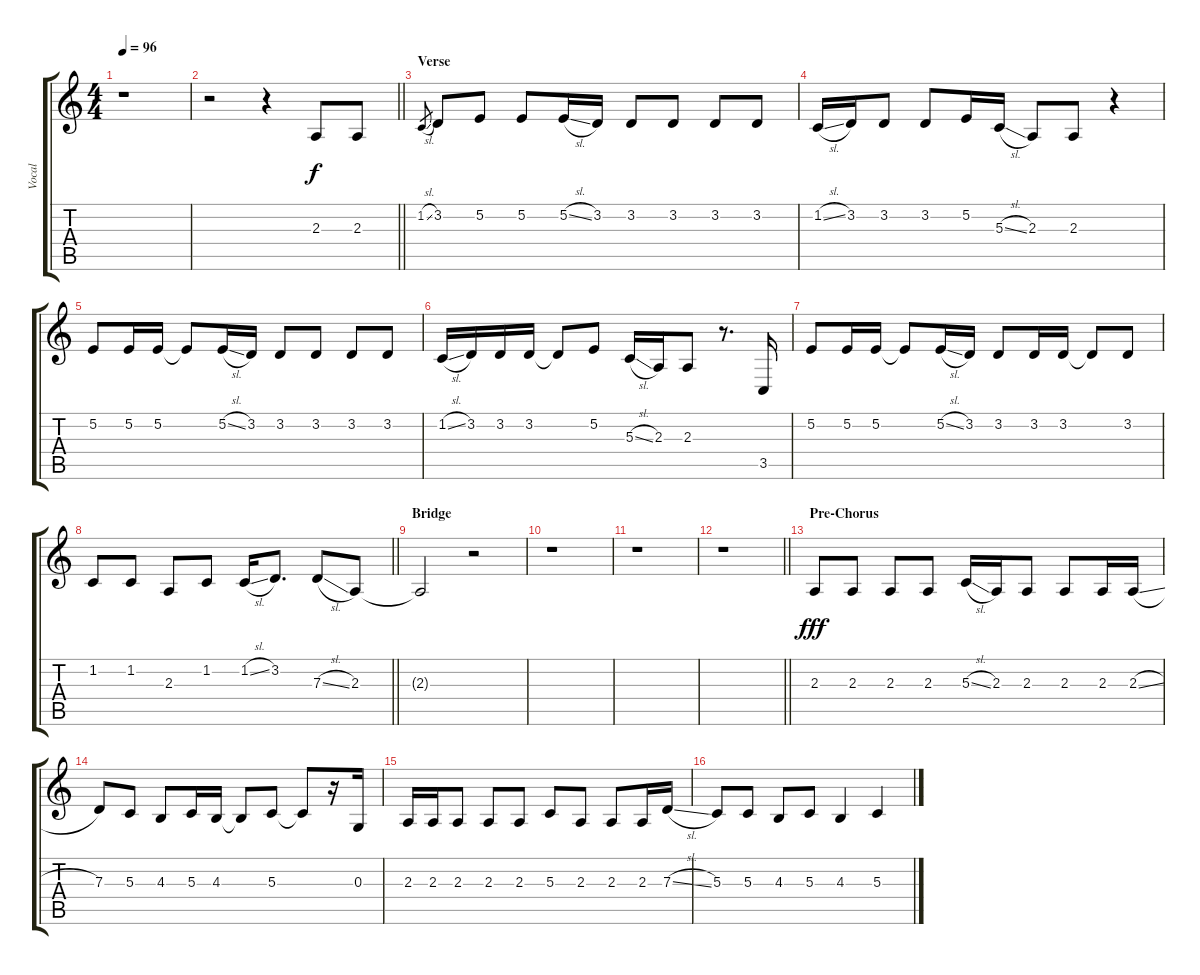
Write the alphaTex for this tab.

\track ("Vocal" "Vocal") {instrument tenorsax}
\staff {score tabs}
\tuning (E4 B3 G3 D3 A2 E2) {hide}
\ts (4 4)
\tempo 96
\clef g2
\ks c
r.1{dy f} |
\barLineRight lightlight
r.2 r.4 2.3.8 2.3.8 |
\section ("" "Verse")
1.2{sl}.8{gr} 3.2.8 5.2.8 5.2.8 5.2{sl}.16 3.2.16 3.2.8 3.2.8 3.2.8 3.2.8 |
1.2{sl}.16 3.2.16 3.2.8 3.2.8 5.2.16 5.3{sl}.16 2.3.8 2.3.8 r.4 |
5.2.8 5.2.16 5.2.16 5.2{t}.8 5.2{sl}.16 3.2.16 3.2.8 3.2.8 3.2.8 3.2.8 |
1.2{sl}.16 3.2.16 3.2.16 3.2.16 3.2{t}.8 5.2.8 5.3{sl}.16 2.3.16 2.3.8 r.8{d} 3.5.16 |
5.2.8 5.2.16 5.2.16 5.2{t}.8 5.2{sl}.16 3.2.16 3.2.8 3.2.16 3.2.16 3.2{t}.8 3.2.8 |
\barLineRight lightlight
1.2.8 1.2.8 2.3.8 1.2.8 1.2{sl}.16 3.2.8{d} 7.3{sl}.8 2.3.8 |
\section ("" "Bridge")
2.3{t}.2 r.2 |
r.1 |
r.1 |
\barLineRight lightlight
r.1 |
\section ("" "Pre-Chorus")
2.3.8{dy fff} 2.3.8 2.3.8 2.3.8 5.3{sl}.16 2.3.16 2.3.8 2.3.8 2.3.16 2.3{sl}.16 |
7.3.8 5.3.8 4.3.8 5.3.16 4.3.16 4.3{t}.8 5.3.8 5.3{t}.8 r.16 0.3.16 |
2.3.16 2.3.16 2.3.8 2.3.8 2.3.8 5.3.8 2.3.8 2.3.8 2.3.16 7.3{sl}.16 |
5.3.8 5.3.8 4.3.8 5.3.8 4.3.4 5.3.4
